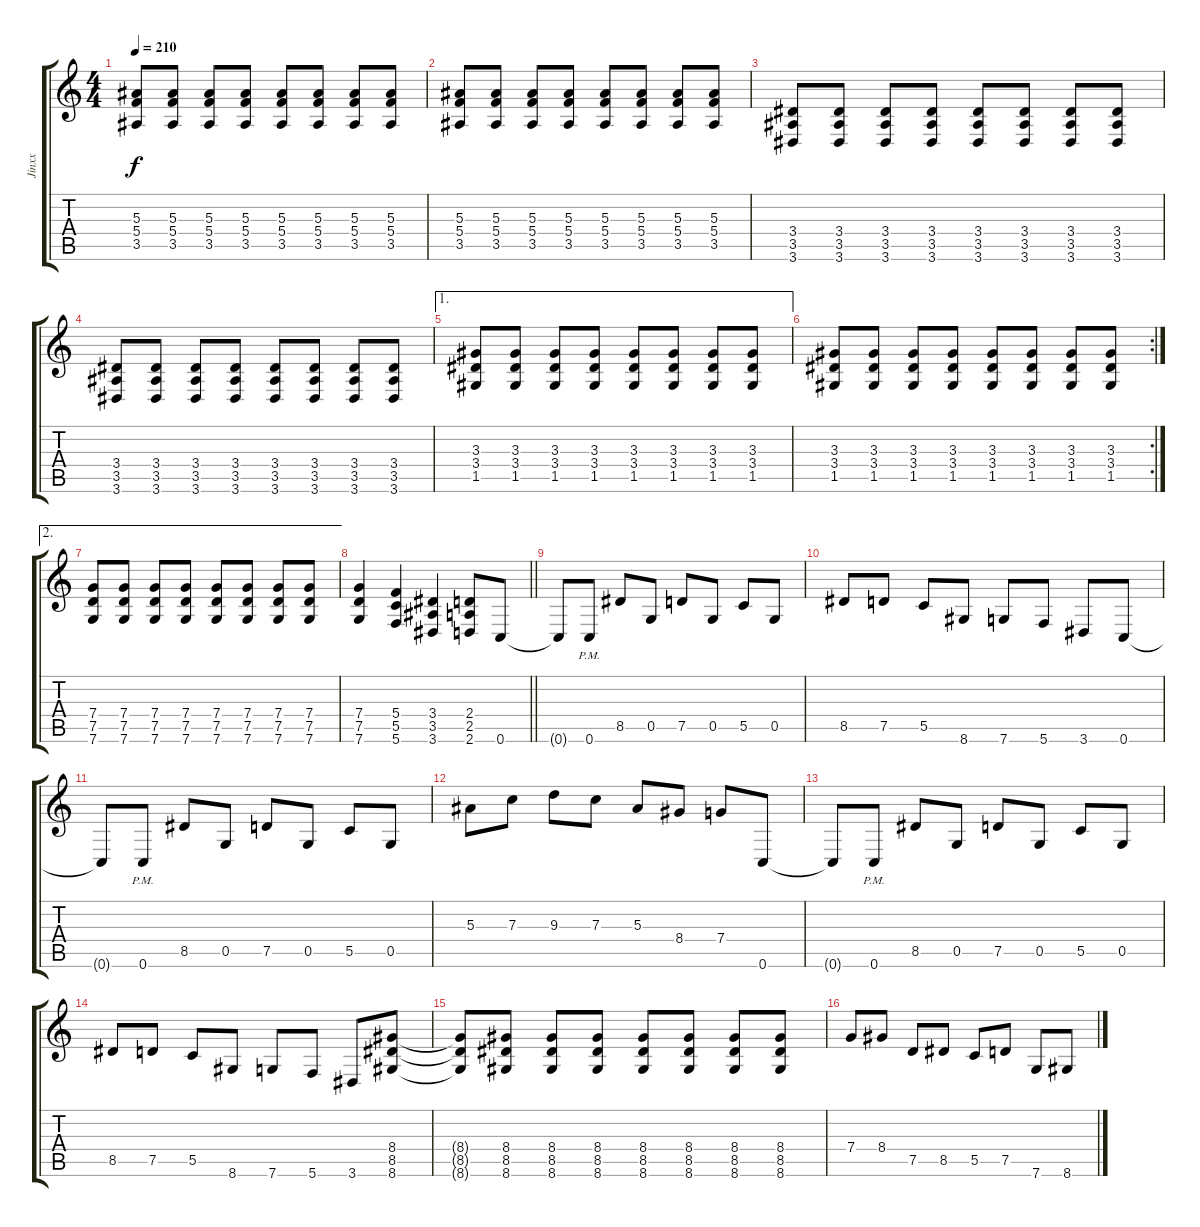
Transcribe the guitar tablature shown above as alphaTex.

\track ("Jinxx" "Jinxx") {instrument distortionguitar}
\staff {score tabs}
\tuning (D4 A3 F3 C3 G2 C2) {hide}
\ts (4 4)
\tempo 210
\clef g2
\ks c
(5.3 5.4 3.5).8{dy f} (5.3 5.4 3.5).8 (5.3 5.4 3.5).8 (5.3 5.4 3.5).8 (5.3 5.4 3.5).8 (5.3 5.4 3.5).8 (5.3 5.4 3.5).8 (5.3 5.4 3.5).8 |
(5.3 5.4 3.5).8 (5.3 5.4 3.5).8 (5.3 5.4 3.5).8 (5.3 5.4 3.5).8 (5.3 5.4 3.5).8 (5.3 5.4 3.5).8 (5.3 5.4 3.5).8 (5.3 5.4 3.5).8 |
(3.4 3.5 3.6).8 (3.4 3.5 3.6).8 (3.4 3.5 3.6).8 (3.4 3.5 3.6).8 (3.4 3.5 3.6).8 (3.4 3.5 3.6).8 (3.4 3.5 3.6).8 (3.4 3.5 3.6).8 |
(3.4 3.5 3.6).8 (3.4 3.5 3.6).8 (3.4 3.5 3.6).8 (3.4 3.5 3.6).8 (3.4 3.5 3.6).8 (3.4 3.5 3.6).8 (3.4 3.5 3.6).8 (3.4 3.5 3.6).8 |
\ae 1
(3.3 3.4 1.5).8 (3.3 3.4 1.5).8 (3.3 3.4 1.5).8 (3.3 3.4 1.5).8 (3.3 3.4 1.5).8 (3.3 3.4 1.5).8 (3.3 3.4 1.5).8 (3.3 3.4 1.5).8 |
\rc 2
(3.3 3.4 1.5).8 (3.3 3.4 1.5).8 (3.3 3.4 1.5).8 (3.3 3.4 1.5).8 (3.3 3.4 1.5).8 (3.3 3.4 1.5).8 (3.3 3.4 1.5).8 (3.3 3.4 1.5).8 |
\ae 2
(7.4 7.5 7.6).8 (7.4 7.5 7.6).8 (7.4 7.5 7.6).8 (7.4 7.5 7.6).8 (7.4 7.5 7.6).8 (7.4 7.5 7.6).8 (7.4 7.5 7.6).8 (7.4 7.5 7.6).8 |
\barLineRight lightlight
(7.4 7.5 7.6).4 (5.4 5.5 5.6).4 (3.4 3.5 3.6).4 (2.4 2.5 2.6).8 0.6.8 |
\section ("" "")
0.6{t}.8 0.6{pm}.8 8.5.8 0.5.8 7.5.8 0.5.8 5.5.8 0.5.8 |
8.5.8 7.5.8 5.5.8 8.6.8 7.6.8 5.6.8 3.6.8 0.6.8 |
0.6{t}.8 0.6{pm}.8 8.5.8 0.5.8 7.5.8 0.5.8 5.5.8 0.5.8 |
5.3.8 7.3.8 9.3.8 7.3.8 5.3.8 8.4.8 7.4.8 0.6.8 |
0.6{t}.8 0.6{pm}.8 8.5.8 0.5.8 7.5.8 0.5.8 5.5.8 0.5.8 |
8.5.8 7.5.8 5.5.8 8.6.8 7.6.8 5.6.8 3.6.8 (8.4 8.5 8.6).8 |
(8.4{t} 8.5{t} 8.6{t}).8 (8.4 8.5 8.6).8 (8.4 8.5 8.6).8 (8.4 8.5 8.6).8 (8.4 8.5 8.6).8 (8.4 8.5 8.6).8 (8.4 8.5 8.6).8 (8.4 8.5 8.6).8 |
7.4.8 8.4.8 7.5.8 8.5.8 5.5.8 7.5.8 7.6.8 8.6.8
